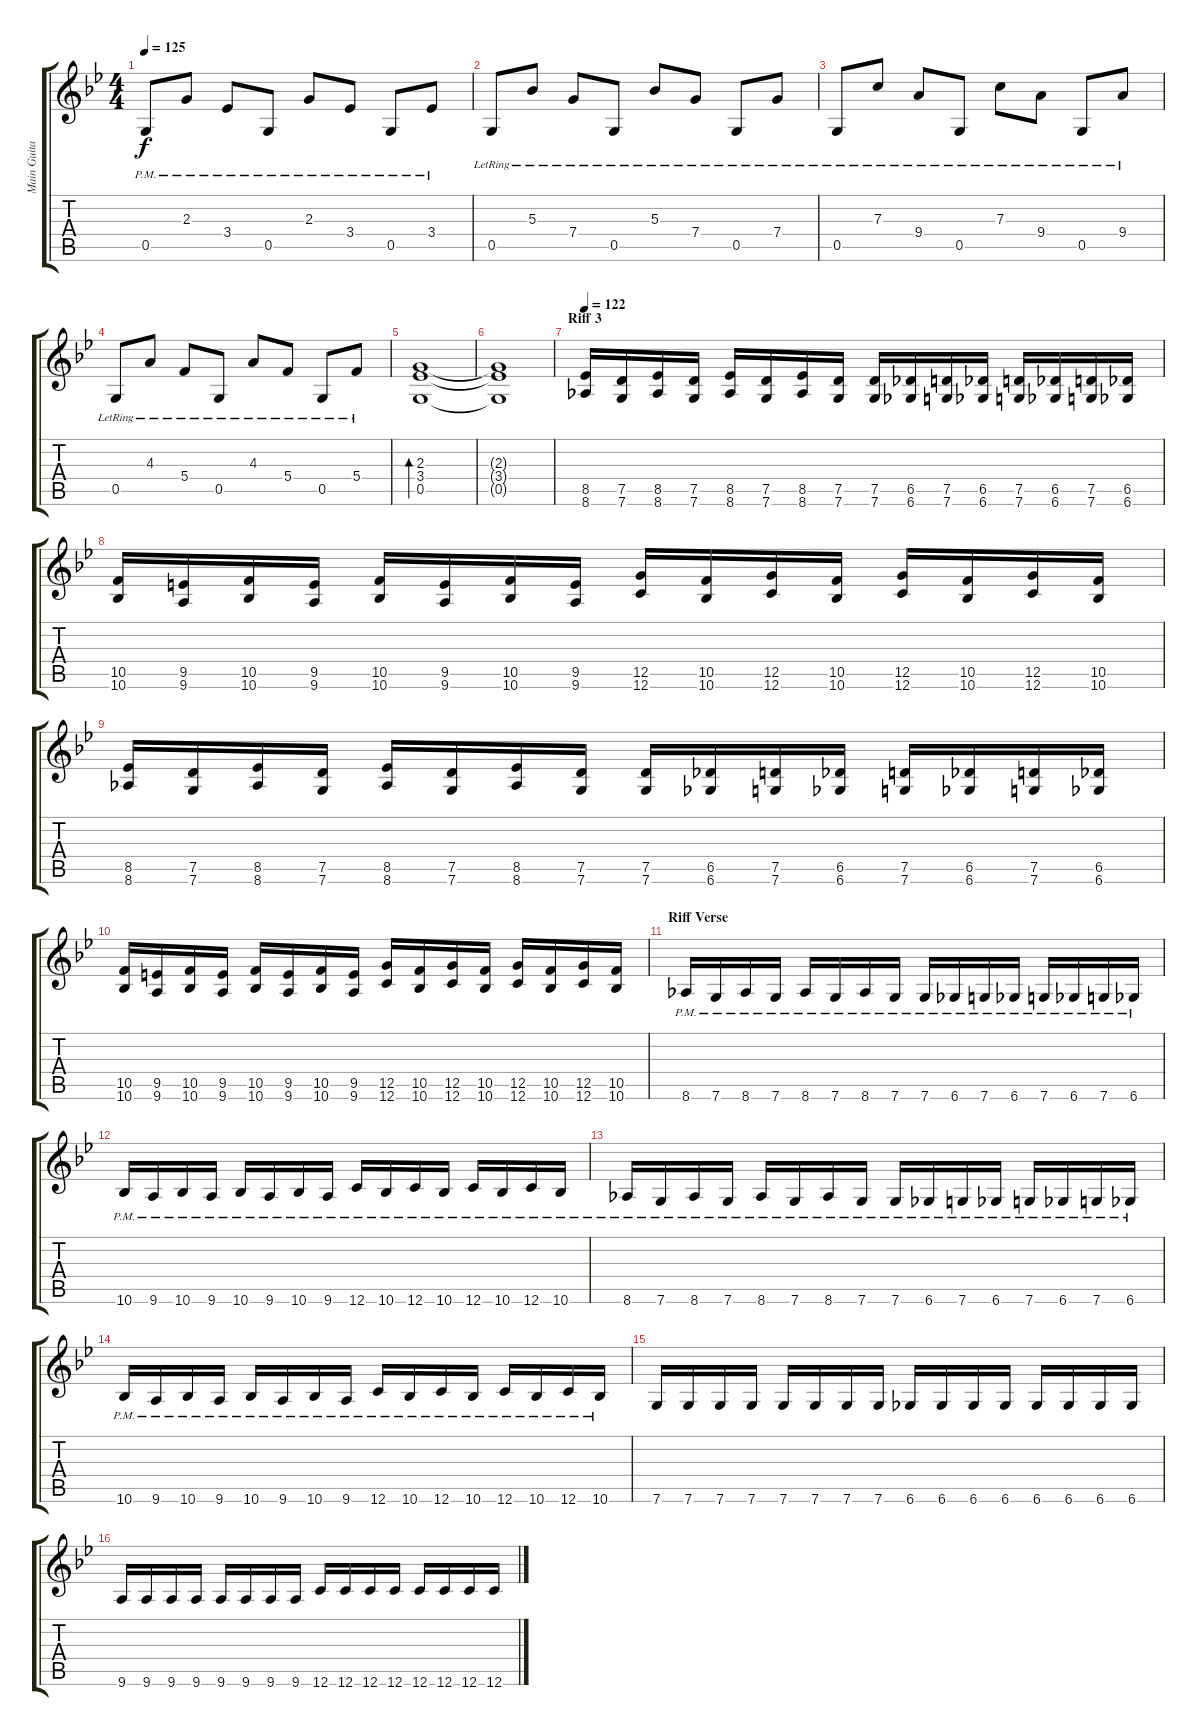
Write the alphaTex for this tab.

\track ("Main Guitar" "Main Guita") {instrument overdrivenguitar}
\staff {score tabs}
\tuning (D4 A3 F3 C3 G2 C2) {hide}
\ts (4 4)
\tempo 125
\clef g2
\ks gminor
0.5{pm}.8{dy f} 2.3{pm}.8 3.4{pm}.8 0.5{pm}.8 2.3{pm}.8 3.4{pm}.8 0.5{pm}.8 3.4{pm}.8 |
0.5{lr}.8 5.3{lr}.8 7.4{lr}.8 0.5{lr}.8 5.3{lr}.8 7.4{lr}.8 0.5{lr}.8 7.4{lr}.8 |
0.5{lr}.8 7.3{lr}.8 9.4{lr}.8 0.5{lr}.8 7.3{lr}.8 9.4{lr}.8 0.5{lr}.8 9.4{lr}.8 |
0.5{lr}.8 4.3{lr}.8 5.4{lr}.8 0.5{lr}.8 4.3{lr}.8 5.4{lr}.8 0.5{lr}.8 5.4{lr}.8 |
(2.3 3.4 0.5).1{bd 120} |
(2.3{t} 3.4{t} 0.5{t}).1 |
\section ("" "Riff 3")
\tempo 122
(8.5 8.6).16 (7.5 7.6).16 (8.5 8.6).16 (7.5 7.6).16 (8.5 8.6).16 (7.5 7.6).16 (8.5 8.6).16 (7.5 7.6).16 (7.5 7.6).16 (6.5 6.6).16 (7.5 7.6).16 (6.5 6.6).16 (7.5 7.6).16 (6.5 6.6).16 (7.5 7.6).16 (6.5 6.6).16 |
(10.5 10.6).16 (9.5 9.6).16 (10.5 10.6).16 (9.5 9.6).16 (10.5 10.6).16 (9.5 9.6).16 (10.5 10.6).16 (9.5 9.6).16 (12.5 12.6).16 (10.5 10.6).16 (12.5 12.6).16 (10.5 10.6).16 (12.5 12.6).16 (10.5 10.6).16 (12.5 12.6).16 (10.5 10.6).16 |
(8.5 8.6).16 (7.5 7.6).16 (8.5 8.6).16 (7.5 7.6).16 (8.5 8.6).16 (7.5 7.6).16 (8.5 8.6).16 (7.5 7.6).16 (7.5 7.6).16 (6.5 6.6).16 (7.5 7.6).16 (6.5 6.6).16 (7.5 7.6).16 (6.5 6.6).16 (7.5 7.6).16 (6.5 6.6).16 |
(10.5 10.6).16 (9.5 9.6).16 (10.5 10.6).16 (9.5 9.6).16 (10.5 10.6).16 (9.5 9.6).16 (10.5 10.6).16 (9.5 9.6).16 (12.5 12.6).16 (10.5 10.6).16 (12.5 12.6).16 (10.5 10.6).16 (12.5 12.6).16 (10.5 10.6).16 (12.5 12.6).16 (10.5 10.6).16 |
\section ("" "Riff Verse")
8.6{pm}.16 7.6{pm}.16 8.6{pm}.16 7.6{pm}.16 8.6{pm}.16 7.6{pm}.16 8.6{pm}.16 7.6{pm}.16 7.6{pm}.16 6.6{pm}.16 7.6{pm}.16 6.6{pm}.16 7.6{pm}.16 6.6{pm}.16 7.6{pm}.16 6.6{pm}.16 |
10.6{pm}.16 9.6{pm}.16 10.6{pm}.16 9.6{pm}.16 10.6{pm}.16 9.6{pm}.16 10.6{pm}.16 9.6{pm}.16 12.6{pm}.16 10.6{pm}.16 12.6{pm}.16 10.6{pm}.16 12.6{pm}.16 10.6{pm}.16 12.6{pm}.16 10.6{pm}.16 |
8.6{pm}.16 7.6{pm}.16 8.6{pm}.16 7.6{pm}.16 8.6{pm}.16 7.6{pm}.16 8.6{pm}.16 7.6{pm}.16 7.6{pm}.16 6.6{pm}.16 7.6{pm}.16 6.6{pm}.16 7.6{pm}.16 6.6{pm}.16 7.6{pm}.16 6.6{pm}.16 |
10.6{pm}.16 9.6{pm}.16 10.6{pm}.16 9.6{pm}.16 10.6{pm}.16 9.6{pm}.16 10.6{pm}.16 9.6{pm}.16 12.6{pm}.16 10.6{pm}.16 12.6{pm}.16 10.6{pm}.16 12.6{pm}.16 10.6{pm}.16 12.6{pm}.16 10.6{pm}.16 |
7.6.16 7.6.16 7.6.16 7.6.16 7.6.16 7.6.16 7.6.16 7.6.16 6.6.16 6.6.16 6.6.16 6.6.16 6.6.16 6.6.16 6.6.16 6.6.16 |
9.6.16 9.6.16 9.6.16 9.6.16 9.6.16 9.6.16 9.6.16 9.6.16 12.6.16 12.6.16 12.6.16 12.6.16 12.6.16 12.6.16 12.6.16 12.6.16
